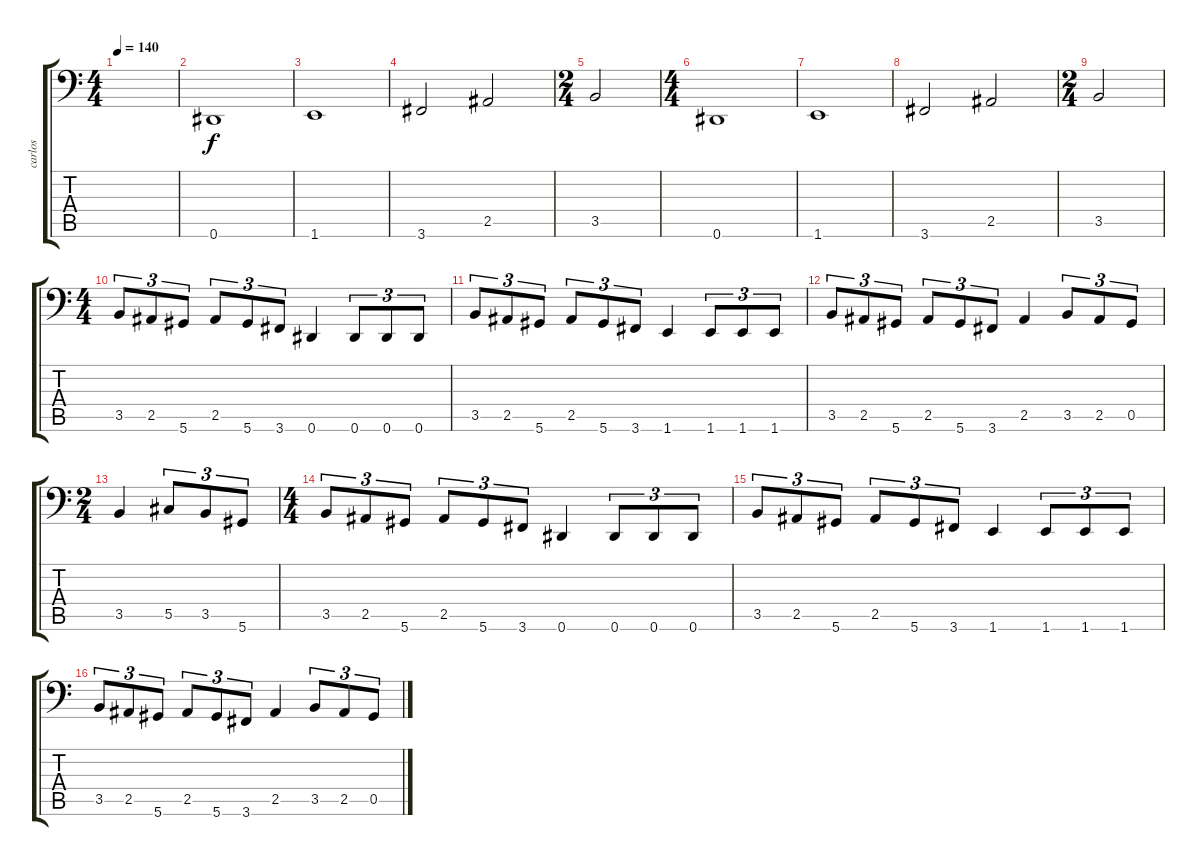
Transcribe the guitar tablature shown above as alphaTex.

\track ("carlos" "carlos") {instrument electricbassfinger}
\staff {score tabs}
\tuning (Eb3 Bb2 Gb2 Db2 Ab1 Eb1) {hide}
\ts (4 4)
\tempo 140
\clef f4
\ks c
|
0.6.1 |
1.6.1 |
3.6.2 2.5.2 |
\ts (2 4)
3.5.2 |
\ts (4 4)
0.6.1 |
1.6.1 |
3.6.2 2.5.2 |
\ts (2 4)
3.5.2 |
\ts (4 4)
3.5.8{tu (3 2)} 2.5.8{tu (3 2)} 5.6.8{tu (3 2)} 2.5.8{tu (3 2)} 5.6.8{tu (3 2)} 3.6.8{tu (3 2)} 0.6.4 0.6.8{tu (3 2)} 0.6.8{tu (3 2)} 0.6.8{tu (3 2)} |
3.5.8{tu (3 2)} 2.5.8{tu (3 2)} 5.6.8{tu (3 2)} 2.5.8{tu (3 2)} 5.6.8{tu (3 2)} 3.6.8{tu (3 2)} 1.6.4 1.6.8{tu (3 2)} 1.6.8{tu (3 2)} 1.6.8{tu (3 2)} |
3.5.8{tu (3 2)} 2.5.8{tu (3 2)} 5.6.8{tu (3 2)} 2.5.8{tu (3 2)} 5.6.8{tu (3 2)} 3.6.8{tu (3 2)} 2.5.4 3.5.8{tu (3 2)} 2.5.8{tu (3 2)} 0.5.8{tu (3 2)} |
\ts (2 4)
3.5.4 5.5.8{tu (3 2)} 3.5.8{tu (3 2)} 5.6.8{tu (3 2)} |
\ts (4 4)
3.5.8{tu (3 2)} 2.5.8{tu (3 2)} 5.6.8{tu (3 2)} 2.5.8{tu (3 2)} 5.6.8{tu (3 2)} 3.6.8{tu (3 2)} 0.6.4 0.6.8{tu (3 2)} 0.6.8{tu (3 2)} 0.6.8{tu (3 2)} |
3.5.8{tu (3 2)} 2.5.8{tu (3 2)} 5.6.8{tu (3 2)} 2.5.8{tu (3 2)} 5.6.8{tu (3 2)} 3.6.8{tu (3 2)} 1.6.4 1.6.8{tu (3 2)} 1.6.8{tu (3 2)} 1.6.8{tu (3 2)} |
3.5.8{tu (3 2)} 2.5.8{tu (3 2)} 5.6.8{tu (3 2)} 2.5.8{tu (3 2)} 5.6.8{tu (3 2)} 3.6.8{tu (3 2)} 2.5.4 3.5.8{tu (3 2)} 2.5.8{tu (3 2)} 0.5.8{tu (3 2)}
